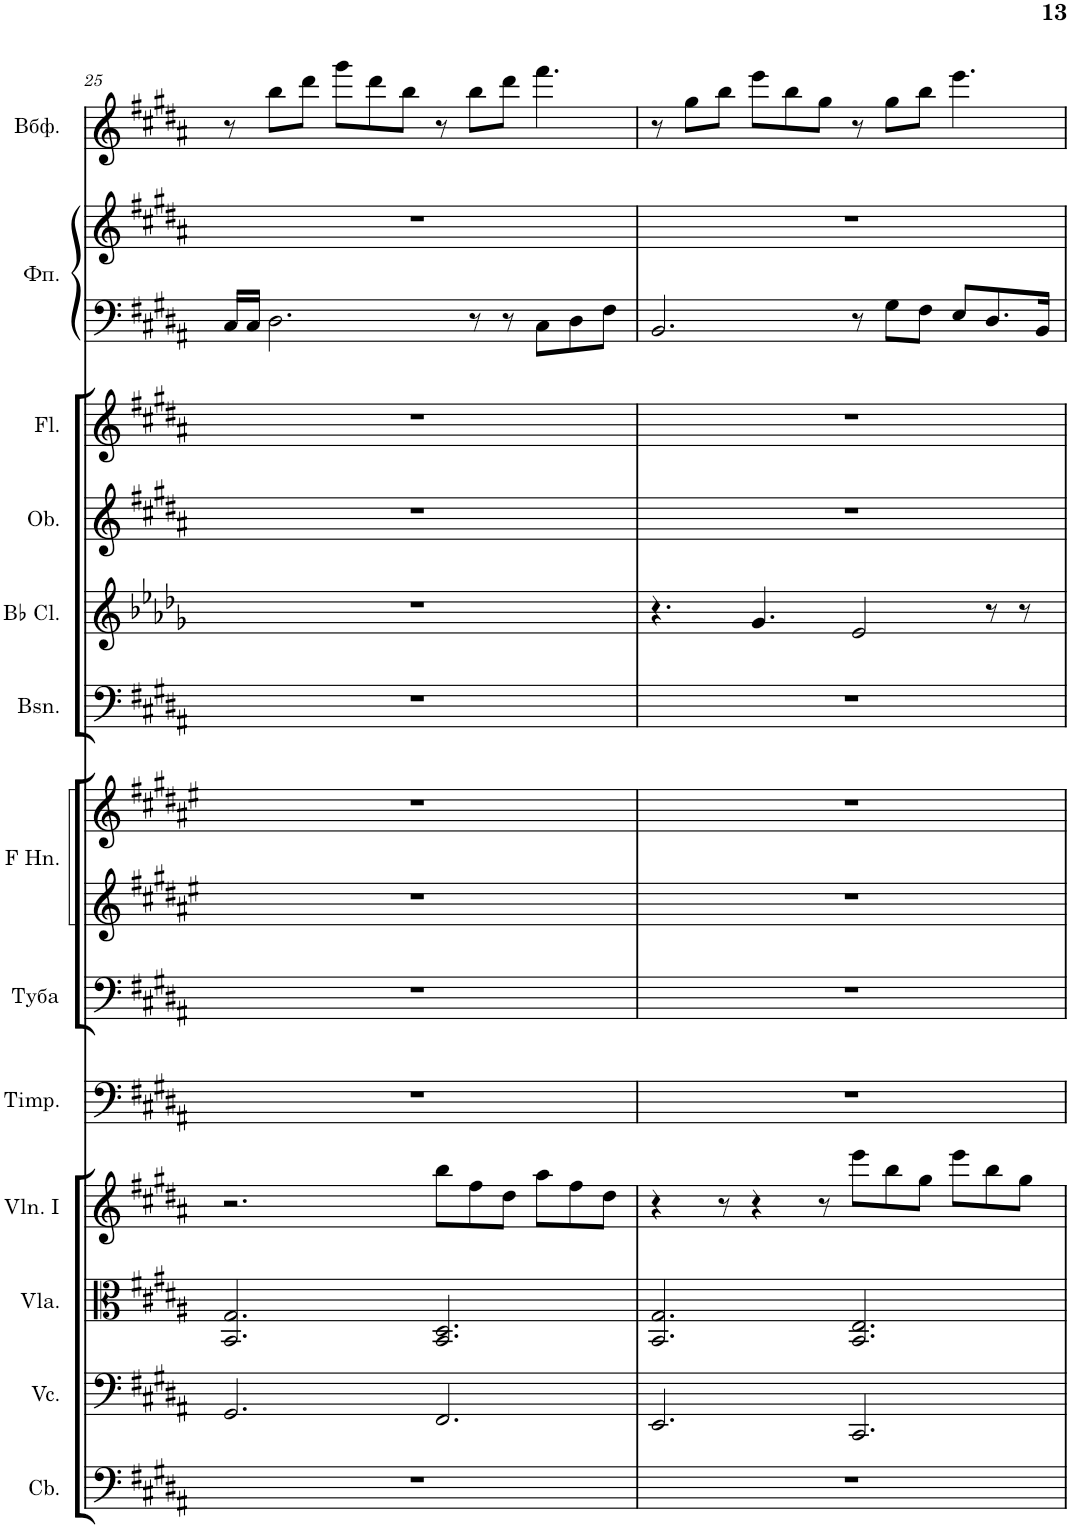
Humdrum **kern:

**kern	**kern	**kern	**kern	**kern	**kern	**kern	**kern	**kern	**kern	**kern	**kern	**kern	**kern	**kern
*part13	*part12	*part11	*part10	*part9	*part8	*part7	*part7	*part6	*part5	*part4	*part3	*part2	*part2	*part1
*staff15	*staff14	*staff13	*staff12	*staff11	*staff10	*staff9	*staff8	*staff7	*staff6	*staff5	*staff4	*staff3	*staff2	*staff1
*I"Contrabasses	*I"Violoncellos	*I"Violas	*I"Violins I	*I"Timpani	*I"Туба	*I"Horns in F	*	*I"Bassoons	*I"Clarinets in Bb	*I"Oboes	*I"Flutes	*I"Фортепиано	*	*I"Вибрафон
*I'Cb.	*I'Vc.	*I'Vla.	*I'Vln. I	*I'Timp.	*	*	*	*I'Bsn.	*	*I'Ob.	*I'Fl.	*	*	*
!!LO:PB:g=z
*clefF4	*clefF4	*clefC3	*clefG2	*clefF4	*clefF4	*clefG2	*clefG2	*clefF4	*clefG2	*clefG2	*clefG2	*clefF4	*clefG2	*clefG2
*Trd7c12	*	*	*	*	*	*Trd4c7	*Trd4c7	*	*Trd1c2	*	*	*	*	*
*k[f#c#g#d#a#]	*k[f#c#g#d#a#]	*k[f#c#g#d#a#]	*k[f#c#g#d#a#]	*k[f#c#g#d#a#]	*k[f#c#g#d#a#]	*k[f#c#g#d#a#e#]	*k[f#c#g#d#a#e#]	*k[f#c#g#d#a#]	*k[b-e-a-d-g-]	*k[f#c#g#d#a#]	*k[f#c#g#d#a#]	*k[f#c#g#d#a#]	*k[f#c#g#d#a#]	*k[f#c#g#d#a#]
*M12/8	*M12/8	*M12/8	*M12/8	*M12/8	*M12/8	*M12/8	*M12/8	*M12/8	*M12/8	*M12/8	*M12/8	*M12/8	*M12/8	*M12/8
=25	=25	=25	=25	=25	=25	=25	=25	=25	=25	=25	=25	=25	=25	=25
1.r	2.GG#/	2.BB/ 2.G#/	2.r	1.r	1.r	1.r	1.r	1.r	1.r	1.r	1.r	16C#/LL	1.r	8r
.	.	.	.	.	.	.	.	.	.	.	.	16C#/JJ	.	.
.	.	.	.	.	.	.	.	.	.	.	.	2.D#\	.	8bb\L
.	.	.	.	.	.	.	.	.	.	.	.	.	.	8ddd#\J
.	.	.	.	.	.	.	.	.	.	.	.	.	.	8ggg#\L
.	.	.	.	.	.	.	.	.	.	.	.	.	.	8ddd#\
.	.	.	.	.	.	.	.	.	.	.	.	.	.	8bb\J
.	2.FF#/	2.BB/ 2.D#/	8bb\L	.	.	.	.	.	.	.	.	.	.	8r
.	.	.	8ff#\	.	.	.	.	.	.	.	.	8r	.	8bb\L
.	.	.	8dd#\J	.	.	.	.	.	.	.	.	8r	.	8ddd#\J
.	.	.	8aa#\L	.	.	.	.	.	.	.	.	8C#\L	.	4.fff#\
.	.	.	8ff#\	.	.	.	.	.	.	.	.	8D#\	.	.
.	.	.	8dd#\J	.	.	.	.	.	.	.	.	8F#\J	.	.
=26	=26	=26	=26	=26	=26	=26	=26	=26	=26	=26	=26	=26	=26	=26
1.r	2.EE/	2.BB/ 2.G#/	4r	1.r	1.r	1.r	1.r	1.r	4.r	1.r	1.r	2.BB/	1.r	8r
.	.	.	.	.	.	.	.	.	.	.	.	.	.	8gg#\L
.	.	.	8r	.	.	.	.	.	.	.	.	.	.	8bb\J
.	.	.	4r	.	.	.	.	.	4.g-/	.	.	.	.	8eee\L
.	.	.	.	.	.	.	.	.	.	.	.	.	.	8bb\
.	.	.	8r	.	.	.	.	.	.	.	.	.	.	8gg#\J
.	2.CC#/	2.BB/ 2.E/	8eee\L	.	.	.	.	.	2e-/	.	.	8r	.	8r
.	.	.	8bb\	.	.	.	.	.	.	.	.	8G#\L	.	8gg#\L
.	.	.	8gg#\J	.	.	.	.	.	.	.	.	8F#\J	.	8bb\J
.	.	.	8eee\L	.	.	.	.	.	.	.	.	8E/L	.	4.eee\
.	.	.	8bb\	.	.	.	.	.	8r	.	.	8.D#/	.	.
.	.	.	8gg#\J	.	.	.	.	.	8r	.	.	.	.	.
.	.	.	.	.	.	.	.	.	.	.	.	16BB/Jk	.	.
=	=	=	=	=	=	=	=	=	=	=	=	=	=	=
*-	*-	*-	*-	*-	*-	*-	*-	*-	*-	*-	*-	*-	*-	*-
